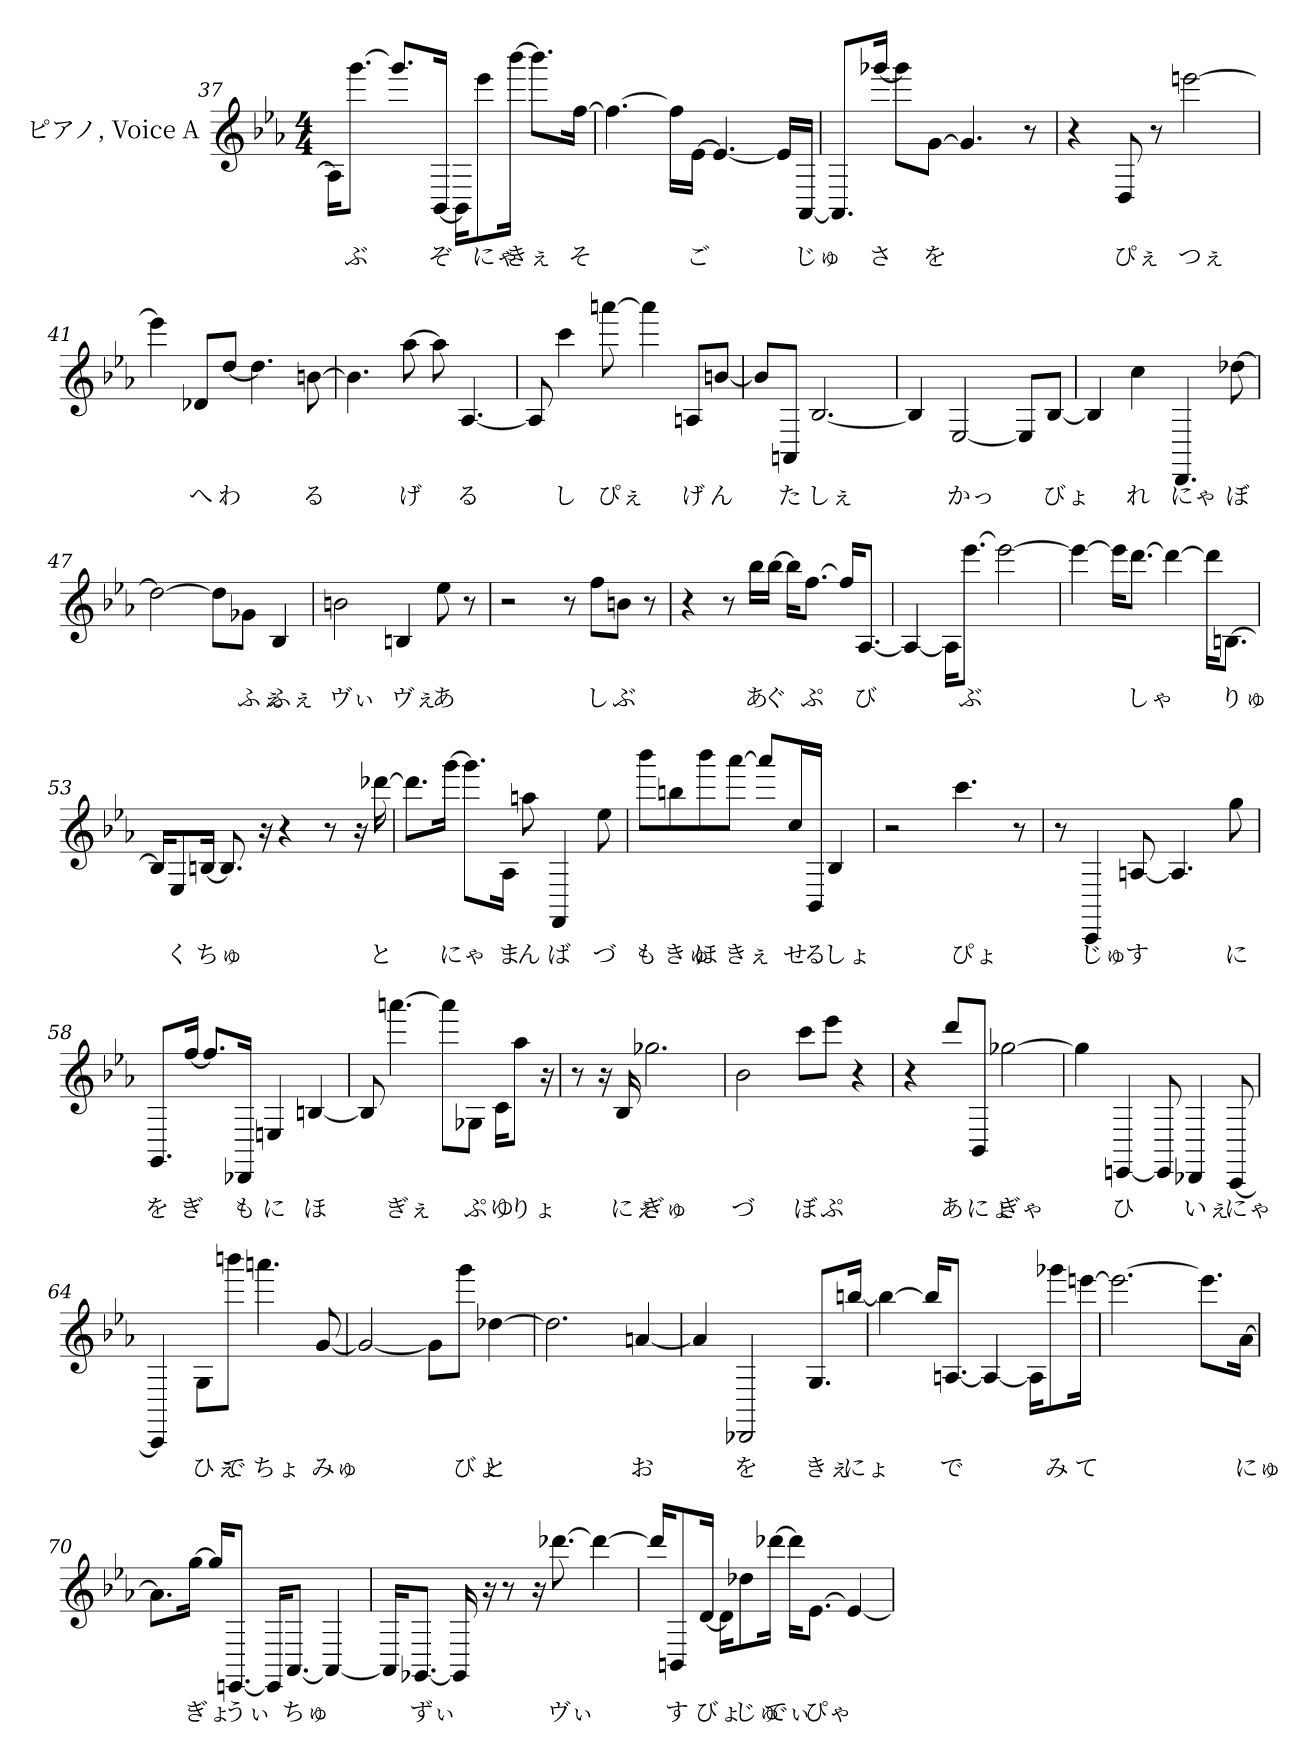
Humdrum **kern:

**kern	**text
*part1	*part1
*staff1	*staff1
*I"ピアノ, Voice A	*
*clefG2	*
*k[b-e-a-]	*
*M4/4	*
=37	=37
16A-\KL]	.
!	!LO:LY:b
[8.ggg\J	ぶ
8.ggg/L]	.
!	!LO:LY:b
[16BB-/Jk	ぞ
16BB-\KL]	.
!	!LO:LY:b
8eee-\	にゃ
!	!LO:LY:b
[16bbb-\Jk	きぇ
8.bbb-\L]	.
!	!LO:LY:b
[16ff\Jk	そ
=38	=38
4.ff\_	.
16ff\LL]	.
!	!LO:LY:b
[16e-\JJ	ご
4.e-/_	.
16e-/LL]	.
!	!LO:LY:b
[16AA-/JJ	じゅ
=39	=39
8.AA-/L]	.
!	!LO:LY:b
[16ggg-X/Jk	さ
8ggg-\L]	.
!	!LO:LY:b
[8g\J	を
4.g/]	.
8r	.
=40	=40
4r	.
!	!LO:LY:b
8D/	ぴぇ
8r	.
!	!LO:LY:b
[2eeen\	つぇ
!!LO:LB:g=z
=41	=41
4eee\]	.
!	!LO:LY:b
8d-X/L	へ
!	!LO:LY:b
[8dd/J	わ
4.dd\]	.
!	!LO:LY:b
[8bn\	る
=42	=42
4.b\]	.
!	!LO:LY:b
[8aa-\	げ
8aa-\]	.
!	!LO:LY:b
[4.A-/	る
=43	=43
8A-/]	.
!	!LO:LY:b
4ccc\	し
!	!LO:LY:b
[8aaan\	ぴぇ
4aaa\]	.
!	!LO:LY:b
8An/L	げ
!	!LO:LY:b
[8bn/J	ん
=44	=44
8b/L]	.
!	!LO:LY:b
8AAn/J	た
!	!LO:LY:b
[2.B-/	しぇ
=45	=45
4B-/]	.
!	!LO:LY:b
[2E-/	かっ
8E-/L]	.
!	!LO:LY:b
[8B-/J	びょ
=46	=46
4B-/]	.
!	!LO:LY:b
4cc\	れ
!	!LO:LY:b
4.DD/	にゃ
!	!LO:LY:b
[8dd-X\	ぼ
!!LO:LB:g=z
=47	=47
2dd-\_	.
8dd-\L]	.
!	!LO:LY:b
8g-X\J	ふぇ
!	!LO:LY:b
4B-/	ふぇ
=48	=48
!	!LO:LY:b
2bn\	ヴぃ
!	!LO:LY:b
4Bn/	ヴぇ
!	!LO:LY:b
8ee-\	あ
8r	.
=49	=49
2r	.
8r	.
!	!LO:LY:b
8ff\L	し
!	!LO:LY:b
8bn\J	ぶ
8r	.
=50	=50
4r	.
8r	.
!	!LO:LY:b
16bb-\LL	あ
!	!LO:LY:b
[16bb-\JJ	ぐ
16bb-\KL]	.
!	!LO:LY:b
[8.ff\J	ぷ
16ff/KL]	.
!	!LO:LY:b
[8.A-/J	び
=51	=51
4A-/_	.
16A-\KL]	.
!	!LO:LY:b
[8.eee-\J	ぶ
2eee-\_	.
=52	=52
4eee-\_	.
16eee-\KL]	.
!	!LO:LY:b
[8.ddd\J	しゃ
4ddd\_	.
16ddd\KL]	.
!	!LO:LY:b
[8.Bn\J	りゅ
!!LO:LB:g=z
=53	=53
16B/KL]	.
!	!LO:LY:b
8E-/	く
!	!LO:LY:b
[16Bn/Jk	ちゅ
8.B/]	.
16r	.
4r	.
8r	.
16r	.
!	!LO:LY:b
[16ddd-X\	と
=54	=54
8.ddd-\L]	.
!	!LO:LY:b
[16ggg\Jk	にゃ
8.ggg\L]	.
!	!LO:LY:b
16A-\Jk	ま
!	!LO:LY:b
8aan\	ん
!	!LO:LY:b
4FF/	ば
!	!LO:LY:b
8ee-\	づ
=55	=55
!	!LO:LY:b
8bbb-\L	も
!	!LO:LY:b
8bbn\	きゅ
!	!LO:LY:b
8bbb-\	ほ
!	!LO:LY:b
[8aaa-\J	きぇ
8aaa-/L]	.
!	!LO:LY:b
16cc/L	せ
!	!LO:LY:b
16BB-/JJ	る
!	!LO:LY:b
4B-/	しょ
=56	=56
2r	.
!	!LO:LY:b
4.ccc\	ぴょ
8r	.
=57	=57
8r	.
!	!LO:LY:b
4CC/	じゅ
!	!LO:LY:b
[8An/	す
4.A/]	.
!	!LO:LY:b
8gg\	に
!!LO:LB:g=z
=58	=58
!	!LO:LY:b
8.GG/L	を
!	!LO:LY:b
[16ff/Jk	ぎ
8.ff/L]	.
!	!LO:LY:b
16DD-X/Jk	も
!	!LO:LY:b
4En/	に
!	!LO:LY:b
[4Bn/	ほ
=59	=59
8B/]	.
!	!LO:LY:b
[4.aaan\	ぎぇ
8aaa\L]	.
!	!LO:LY:b
8G-X\J	ぷ
!	!LO:LY:b
16c\KL	ゆ
!	!LO:LY:b
8aa-\J	りょ
16r	.
=60	=60
8r	.
16r	.
!	!LO:LY:b
16B-/	にぇ
!	!LO:LY:b
2.gg-X\	ぎゅ
=61	=61
!	!LO:LY:b
2b-\	づ
!	!LO:LY:b
8ccc\L	ぼ
!	!LO:LY:b
8eee-\J	ぷ
4r	.
=62	=62
4r	.
!	!LO:LY:b
8ddd/L	あ
!	!LO:LY:b
8BB-/J	にょ
!	!LO:LY:b
[2gg-X\	ぎゃ
!!LO:PB:g=z
=63	=63
4gg-\]	.
!	!LO:LY:b
[4EEn/	ひ
8EE/]	.
!	!LO:LY:b
4DD-X/	いぇ
!	!LO:LY:b
[8CC/	にゃ
=64	=64
4CC/]	.
!	!LO:LY:b
8G\L	ひぇ
!	!LO:LY:b
8bbbn\J	で
!	!LO:LY:b
4.aaan\	ちょ
!	!LO:LY:b
[8g/	みゅ
=65	=65
2g/_	.
8g\L]	.
!	!LO:LY:b
8ggg\J	びょ
!	!LO:LY:b
[4dd-X\	と
=66	=66
2.dd-\]	.
!	!LO:LY:b
[4an/	お
=67	=67
4a/]	.
!	!LO:LY:b
2DD-X/	を
!	!LO:LY:b
8.G/L	きぇ
!	!LO:LY:b
[16bbn/Jk	にょ
!!LO:LB:g=z
=68	=68
4bb\_	.
16bb/KL]	.
!	!LO:LY:b
[8.An/J	で
4A/_	.
16A\KL]	.
!	!LO:LY:b
8ggg-X\	み
!	!LO:LY:b
[16eeen\Jk	て
=69	=69
2.eee\_	.
8.eee\L]	.
!	!LO:LY:b
[16a-\Jk	にゅ
=70	=70
8.a-\L]	.
!	!LO:LY:b
[16gg\Jk	ぎょ
16gg/KL]	.
!	!LO:LY:b
[8.EEn/J	うぃ
16EE/KL]	.
!	!LO:LY:b
[8.AA-/J	ちゅ
4AA-/_	.
=71	=71
16AA-/KL]	.
!	!LO:LY:b
[8.GG-X/J	ずぃ
16GG-/]	.
16r	.
8r	.
16r	.
!	!LO:LY:b
[8.ddd-X\	ヴぃ
4ddd-\_	.
!!LO:LB:g=z
=72	=72
16ddd-/KL]	.
!	!LO:LY:b
8BBn/	す
!	!LO:LY:b
[16d/Jk	びょ
16d\KL]	.
!	!LO:LY:b
8dd-X\	じゅ
!	!LO:LY:b
[16ddd-X\Jk	でぃ
16ddd-\KL]	.
!	!LO:LY:b
[8.e-\J	ぴゃ
4e-/_	.
=	=
*-	*-
